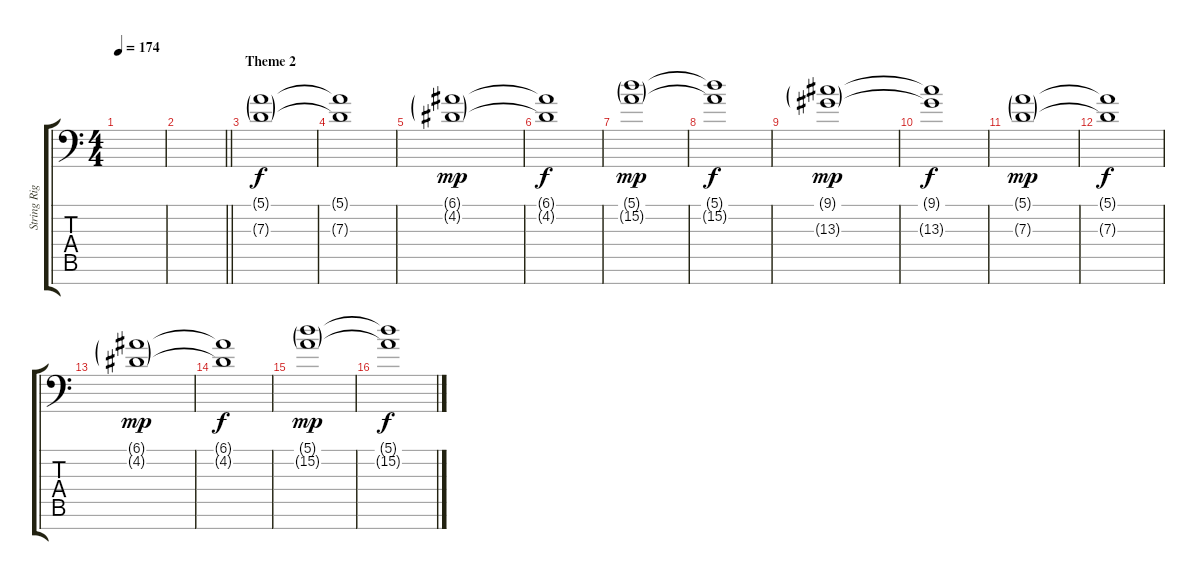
\track ("String Right" "String Rig") {instrument stringensemble1}
\staff {score tabs}
\tuning (E4 B3 G3 D3 A2 E2 C-1) {hide}
\ts (4 4)
\tempo 174
\clef f4
\ks c
|
\barLineRight lightlight
|
\section ("" "Theme 2")
(5.1{g} 7.3{g}).1 |
(5.1{t} 7.3{t}).1{dy f} |
(6.1{g} 4.2{g}).1{dy mp} |
(6.1{t} 4.2{t}).1{dy f} |
(5.1{g} 15.2{g}).1{dy mp} |
(5.1{t} 15.2{t}).1{dy f} |
(9.1{g} 13.3{g}).1{dy mp} |
(9.1{t} 13.3{t}).1{dy f} |
(5.1{g} 7.3{g}).1{dy mp} |
(5.1{t} 7.3{t}).1{dy f} |
(6.1{g} 4.2{g}).1{dy mp} |
(6.1{t} 4.2{t}).1{dy f} |
(5.1{g} 15.2{g}).1{dy mp} |
(5.1{t} 15.2{t}).1{dy f}
